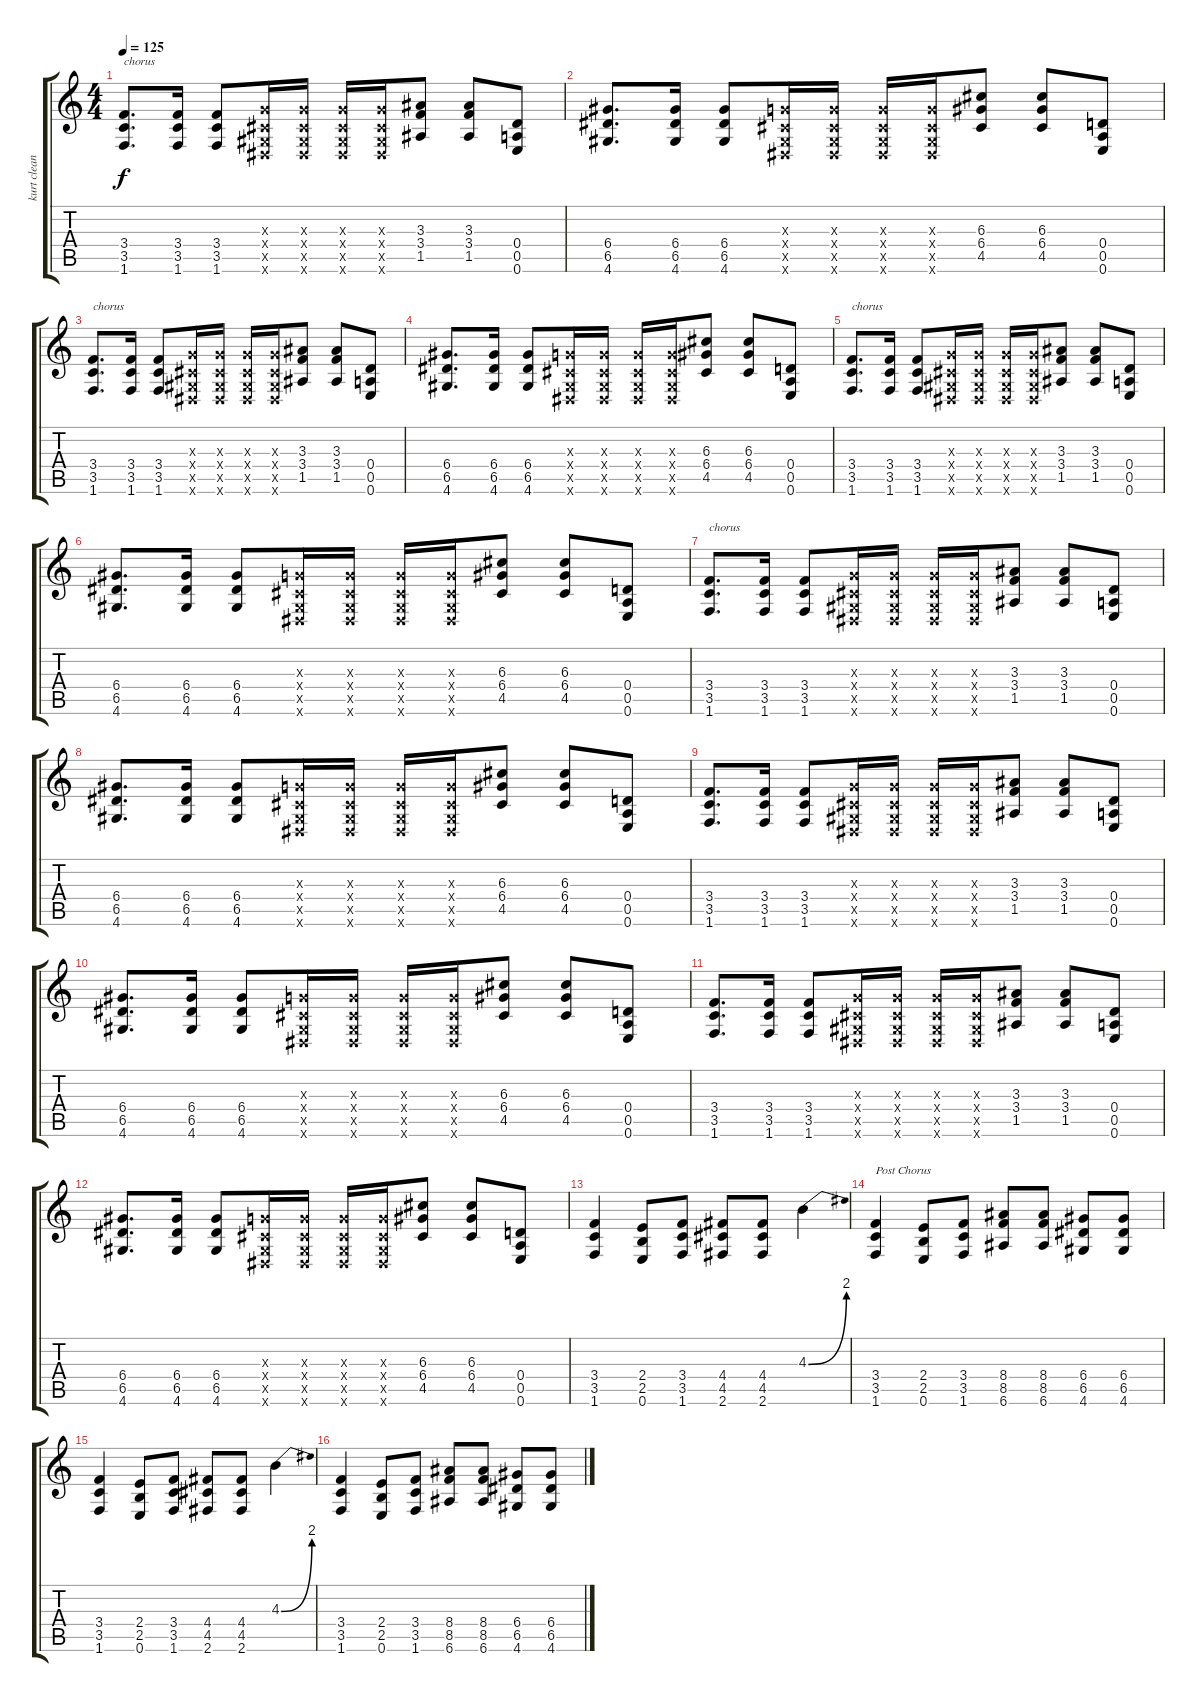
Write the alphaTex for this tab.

\track ("kurt clean" "kurt clean") {instrument electricguitarclean}
\staff {score tabs}
\tuning (E4 B3 G3 D3 A2 E2) {hide}
\ts (4 4)
\tempo 125
\clef g2
\ks c
(3.4 3.5 1.6).8{d txt "chorus" dy f instrument distortionguitar} (3.4 3.5 1.6).16 (3.4 3.5 1.6).8 (0.3{x} -1.4{x} -1.5{x} -1.6{x}).16 (0.3{x} -1.4{x} -1.5{x} -1.6{x}).16 (0.3{x} -1.4{x} -1.5{x} -1.6{x}).16 (0.3{x} -1.4{x} -1.5{x} -1.6{x}).16 (3.3 3.4 1.5).8 (3.3 3.4 1.5).8 (0.4 0.5 0.6).8 |
(6.4 6.5 4.6).8{d} (6.4 6.5 4.6).16 (6.4 6.5 4.6).8 (0.3{x} -1.4{x} -1.5{x} -1.6{x}).16 (0.3{x} -1.4{x} -1.5{x} -1.6{x}).16 (0.3{x} -1.4{x} -1.5{x} -1.6{x}).16 (0.3{x} -1.4{x} -1.5{x} -1.6{x}).16 (6.3 6.4 4.5).8 (6.3 6.4 4.5).8 (0.4 0.5 0.6).8 |
(3.4 3.5 1.6).8{d txt "chorus" instrument distortionguitar} (3.4 3.5 1.6).16 (3.4 3.5 1.6).8 (0.3{x} -1.4{x} -1.5{x} -1.6{x}).16 (0.3{x} -1.4{x} -1.5{x} -1.6{x}).16 (0.3{x} -1.4{x} -1.5{x} -1.6{x}).16 (0.3{x} -1.4{x} -1.5{x} -1.6{x}).16 (3.3 3.4 1.5).8 (3.3 3.4 1.5).8 (0.4 0.5 0.6).8 |
(6.4 6.5 4.6).8{d} (6.4 6.5 4.6).16 (6.4 6.5 4.6).8 (0.3{x} -1.4{x} -1.5{x} -1.6{x}).16 (0.3{x} -1.4{x} -1.5{x} -1.6{x}).16 (0.3{x} -1.4{x} -1.5{x} -1.6{x}).16 (0.3{x} -1.4{x} -1.5{x} -1.6{x}).16 (6.3 6.4 4.5).8 (6.3 6.4 4.5).8 (0.4 0.5 0.6).8 |
(3.4 3.5 1.6).8{d txt "chorus" instrument distortionguitar} (3.4 3.5 1.6).16 (3.4 3.5 1.6).8 (0.3{x} -1.4{x} -1.5{x} -1.6{x}).16 (0.3{x} -1.4{x} -1.5{x} -1.6{x}).16 (0.3{x} -1.4{x} -1.5{x} -1.6{x}).16 (0.3{x} -1.4{x} -1.5{x} -1.6{x}).16 (3.3 3.4 1.5).8 (3.3 3.4 1.5).8 (0.4 0.5 0.6).8 |
(6.4 6.5 4.6).8{d} (6.4 6.5 4.6).16 (6.4 6.5 4.6).8 (0.3{x} -1.4{x} -1.5{x} -1.6{x}).16 (0.3{x} -1.4{x} -1.5{x} -1.6{x}).16 (0.3{x} -1.4{x} -1.5{x} -1.6{x}).16 (0.3{x} -1.4{x} -1.5{x} -1.6{x}).16 (6.3 6.4 4.5).8 (6.3 6.4 4.5).8 (0.4 0.5 0.6).8 |
(3.4 3.5 1.6).8{d txt "chorus" instrument distortionguitar} (3.4 3.5 1.6).16 (3.4 3.5 1.6).8 (0.3{x} -1.4{x} -1.5{x} -1.6{x}).16 (0.3{x} -1.4{x} -1.5{x} -1.6{x}).16 (0.3{x} -1.4{x} -1.5{x} -1.6{x}).16 (0.3{x} -1.4{x} -1.5{x} -1.6{x}).16 (3.3 3.4 1.5).8 (3.3 3.4 1.5).8 (0.4 0.5 0.6).8 |
(6.4 6.5 4.6).8{d} (6.4 6.5 4.6).16 (6.4 6.5 4.6).8 (0.3{x} -1.4{x} -1.5{x} -1.6{x}).16 (0.3{x} -1.4{x} -1.5{x} -1.6{x}).16 (0.3{x} -1.4{x} -1.5{x} -1.6{x}).16 (0.3{x} -1.4{x} -1.5{x} -1.6{x}).16 (6.3 6.4 4.5).8 (6.3 6.4 4.5).8 (0.4 0.5 0.6).8 |
(3.4 3.5 1.6).8{d} (3.4 3.5 1.6).16 (3.4 3.5 1.6).8 (0.3{x} -1.4{x} -1.5{x} -1.6{x}).16 (0.3{x} -1.4{x} -1.5{x} -1.6{x}).16 (0.3{x} -1.4{x} -1.5{x} -1.6{x}).16 (0.3{x} -1.4{x} -1.5{x} -1.6{x}).16 (3.3 3.4 1.5).8 (3.3 3.4 1.5).8 (0.4 0.5 0.6).8 |
(6.4 6.5 4.6).8{d} (6.4 6.5 4.6).16 (6.4 6.5 4.6).8 (0.3{x} -1.4{x} -1.5{x} -1.6{x}).16 (0.3{x} -1.4{x} -1.5{x} -1.6{x}).16 (0.3{x} -1.4{x} -1.5{x} -1.6{x}).16 (0.3{x} -1.4{x} -1.5{x} -1.6{x}).16 (6.3 6.4 4.5).8 (6.3 6.4 4.5).8 (0.4 0.5 0.6).8 |
(3.4 3.5 1.6).8{d} (3.4 3.5 1.6).16 (3.4 3.5 1.6).8 (0.3{x} -1.4{x} -1.5{x} -1.6{x}).16 (0.3{x} -1.4{x} -1.5{x} -1.6{x}).16 (0.3{x} -1.4{x} -1.5{x} -1.6{x}).16 (0.3{x} -1.4{x} -1.5{x} -1.6{x}).16 (3.3 3.4 1.5).8 (3.3 3.4 1.5).8 (0.4 0.5 0.6).8 |
(6.4 6.5 4.6).8{d} (6.4 6.5 4.6).16 (6.4 6.5 4.6).8 (0.3{x} -1.4{x} -1.5{x} -1.6{x}).16 (0.3{x} -1.4{x} -1.5{x} -1.6{x}).16 (0.3{x} -1.4{x} -1.5{x} -1.6{x}).16 (0.3{x} -1.4{x} -1.5{x} -1.6{x}).16 (6.3 6.4 4.5).8 (6.3 6.4 4.5).8 (0.4 0.5 0.6).8 |
(3.4 3.5 1.6).4 (2.4 2.5 0.6).8 (3.4 3.5 1.6).8 (4.4 4.5 2.6).8 (4.4 4.5 2.6).8 4.3{be (bend 0 0 60 8)}.4 |
(3.4 3.5 1.6).4{txt "Post Chorus "} (2.4 2.5 0.6).8 (3.4 3.5 1.6).8 (8.4 8.5 6.6).8 (8.4 8.5 6.6).8 (6.4 6.5 4.6).8 (6.4 6.5 4.6).8 |
(3.4 3.5 1.6).4 (2.4 2.5 0.6).8 (3.4 3.5 1.6).8 (4.4 4.5 2.6).8 (4.4 4.5 2.6).8 4.3{be (bend 0 0 60 8)}.4 |
(3.4 3.5 1.6).4 (2.4 2.5 0.6).8 (3.4 3.5 1.6).8 (8.4 8.5 6.6).8 (8.4 8.5 6.6).8 (6.4 6.5 4.6).8 (6.4 6.5 4.6).8
